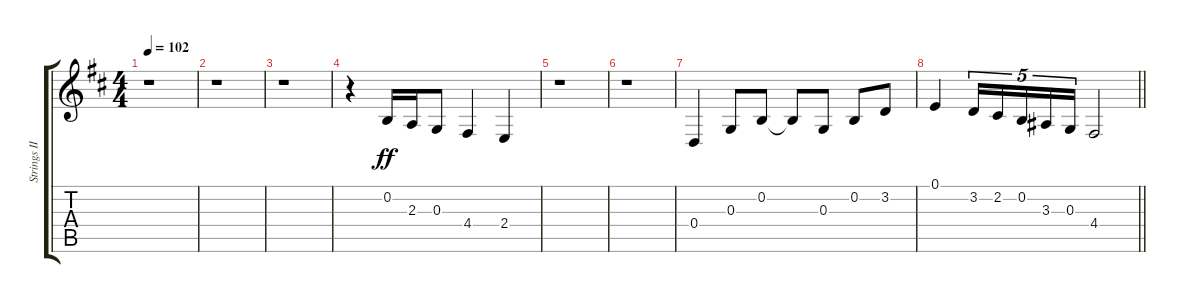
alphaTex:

\track ("Strings II" "Strings II") {instrument stringensemble1}
\staff {score tabs}
\tuning (E4 B3 G3 D3 A2 E2) {hide}
\ts (4 4)
\tempo 102
\clef g2
\ks d
r.1{dy ff} |
r.1 |
r.1 |
r.4 0.2.16 2.3.16 0.3.8 4.4.4 2.4.4 |
r.1 |
r.1 |
0.4.4 0.3.8 0.2.8 0.2{t}.8 0.3.8 0.2.8 3.2.8 |
\barLineRight lightlight
0.1.4 3.2.16{tu (5 4)} 2.2.16{tu (5 4)} 0.2.16{tu (5 4)} 3.3.16{tu (5 4)} 0.3.16{tu (5 4)} 4.4.2
